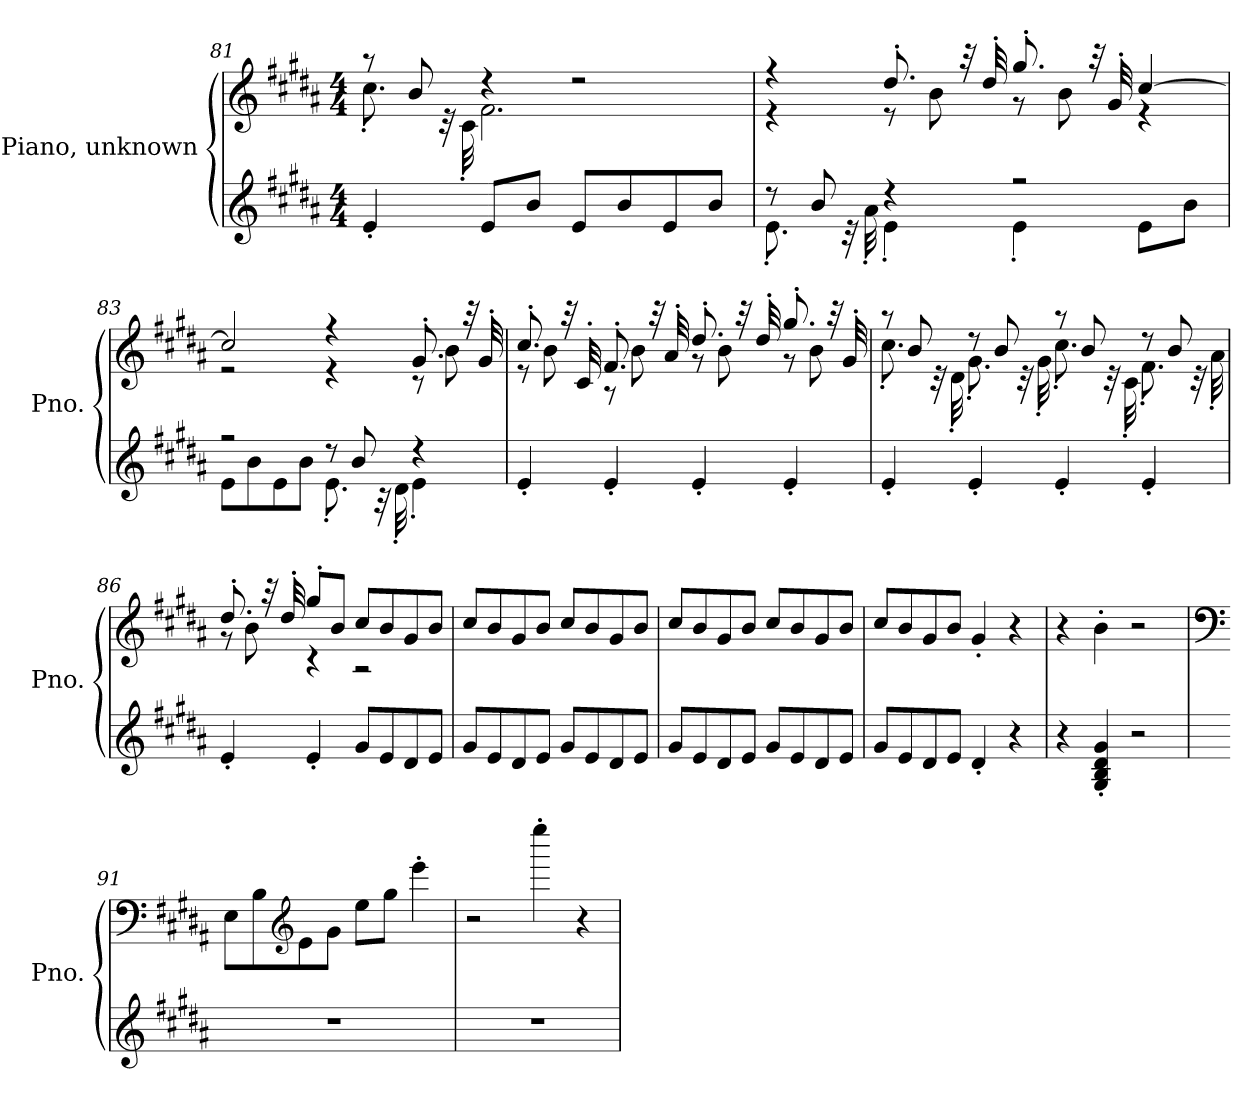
**kern	**kern
*part1	*part1
*staff2	*staff1
*I"Piano, unknown	*
*I'Pno.	*
*clefG2	*clefG2
*k[f#c#g#d#a#]	*k[f#c#g#d#a#]
*M4/4	*M4/4
=81	=81
*	*^
4e'/	8r	8.cc#'\
.	8b/	.
.	.	32r
.	.	32c#'\
8e/L	4r	2.f#\
8b/J	.	.
8e/L	2r	.
8b/	.	.
8e/	.	.
8b/J	.	.
=82	=82	=82
*^	*	*
8r	8.e'\	4r	4r
8b/	.	.	.
.	32r	.	.
.	32a#'\	.	.
4r	4e'\	8.dd#'/	8r
.	.	.	8b\
.	.	32r	.
.	.	32dd#'/	.
2r	4e'\	8.gg#'/	8r
.	.	.	8b\
.	.	32r	.
.	.	32g#'/	.
.	8e\L	[4cc#/	4r
.	8b\J	.	.
!!LO:LB:g=z	!!
=83	=83	=83	=83
2r	8e\L	2cc#/]	2r
.	8b\	.	.
.	8e\	.	.
.	8b\J	.	.
8r	8.e'\	4r	4r
8b/	.	.	.
.	32r	.	.
.	32d#'\	.	.
4r	4e'\	8.g#'/	8r
.	.	.	8b\
.	.	32r	.
.	.	32g#'/	.
*v	*v	*	*
=84	=84	=84
4e'/	8.cc#'/	8r
.	.	8b\
.	32r	.
.	32c#'/	.
4e'/	8.f#'/	8r
.	.	8b\
.	32r	.
.	32a#'/	.
4e'/	8.dd#'/	8r
.	.	8b\
.	32r	.
.	32dd#'/	.
4e'/	8.gg#'/	8r
.	.	8b\
.	32r	.
.	32g#'/	.
!!LO:LB:g=z	!!
=85	=85	=85
4e'/	8r	8.cc#'\
.	8b/	.
.	.	32r
.	.	32d#'\
4e'/	8r	8.g#'\
.	8b/	.
.	.	32r
.	.	32g#'\
4e'/	8r	8.cc#'\
.	8b/	.
.	.	32r
.	.	32c#'\
4e'/	8r	8.f#'\
.	8b/	.
.	.	32r
.	.	32a#'\
=86	=86	=86
4e'/	8.dd#'/	8r
.	.	8b\
.	32r	.
.	32dd#'/	.
4e'/	8gg#'/L	4r
.	8b/J	.
8g#/L	8cc#/L	2r
8e/	8b/	.
8d#/	8g#/	.
8e/J	8b/J	.
*	*v	*v
=87	=87
8g#/L	8cc#/L
8e/	8b/
8d#/	8g#/
8e/J	8b/J
8g#/L	8cc#/L
8e/	8b/
8d#/	8g#/
8e/J	8b/J
!!LO:LB:g=z
=88	=88
8g#/L	8cc#/L
8e/	8b/
8d#/	8g#/
8e/J	8b/J
8g#/L	8cc#/L
8e/	8b/
8d#/	8g#/
8e/J	8b/J
=89	=89
8g#/L	8cc#/L
8e/	8b/
8d#/	8g#/
8e/J	8b/J
4d#'/	4g#'/
4r	4r
=90	=90
4r	4r
4G#/' 4B/' 4d#/' 4g#/'	4b'\
2r	2r
=91	=91
*	*clefF4
1r	8E\L
.	8B\
*	*clefG2
.	8e\
.	8g#\J
.	8ee\L
.	8gg#\J
.	4eee'\
=92	=92
1r	2r
.	4eeee'\
.	4r
=	=
*-	*-
